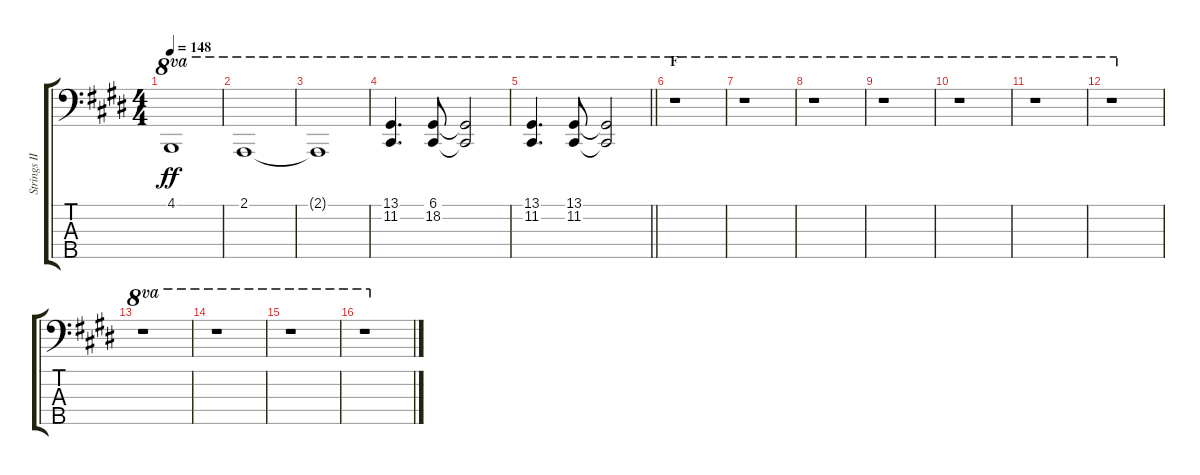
\track ("Strings II" "Strings II") {instrument stringensemble1}
\staff {score tabs}
\tuning (G2 D2 A1 E1 B0) {hide}
\ts (4 4)
\tempo 148
\clef f4
\ks e
4.1.1{ot 8va dy ff} |
2.1.1{ot 8va} |
2.1{t}.1{ot 8va} |
(13.1 11.2).4{d ot 8va} (6.1 18.2).8{ot 8va} (6.1{t} 18.2{t}).2{ot 8va} |
\barLineRight lightlight
(13.1 11.2).4{d ot 8va} (13.1 11.2).8{ot 8va} (13.1{t} 11.2{t}).2{ot 8va} |
\section ("" "F")
r.1{ot 8va} |
r.1{ot 8va} |
r.1{ot 8va} |
r.1{ot 8va} |
r.1{ot 8va} |
r.1{ot 8va} |
r.1{ot 8va} |
r.1{ot 8va} |
r.1{ot 8va} |
r.1{ot 8va} |
r.1{ot 8va}
